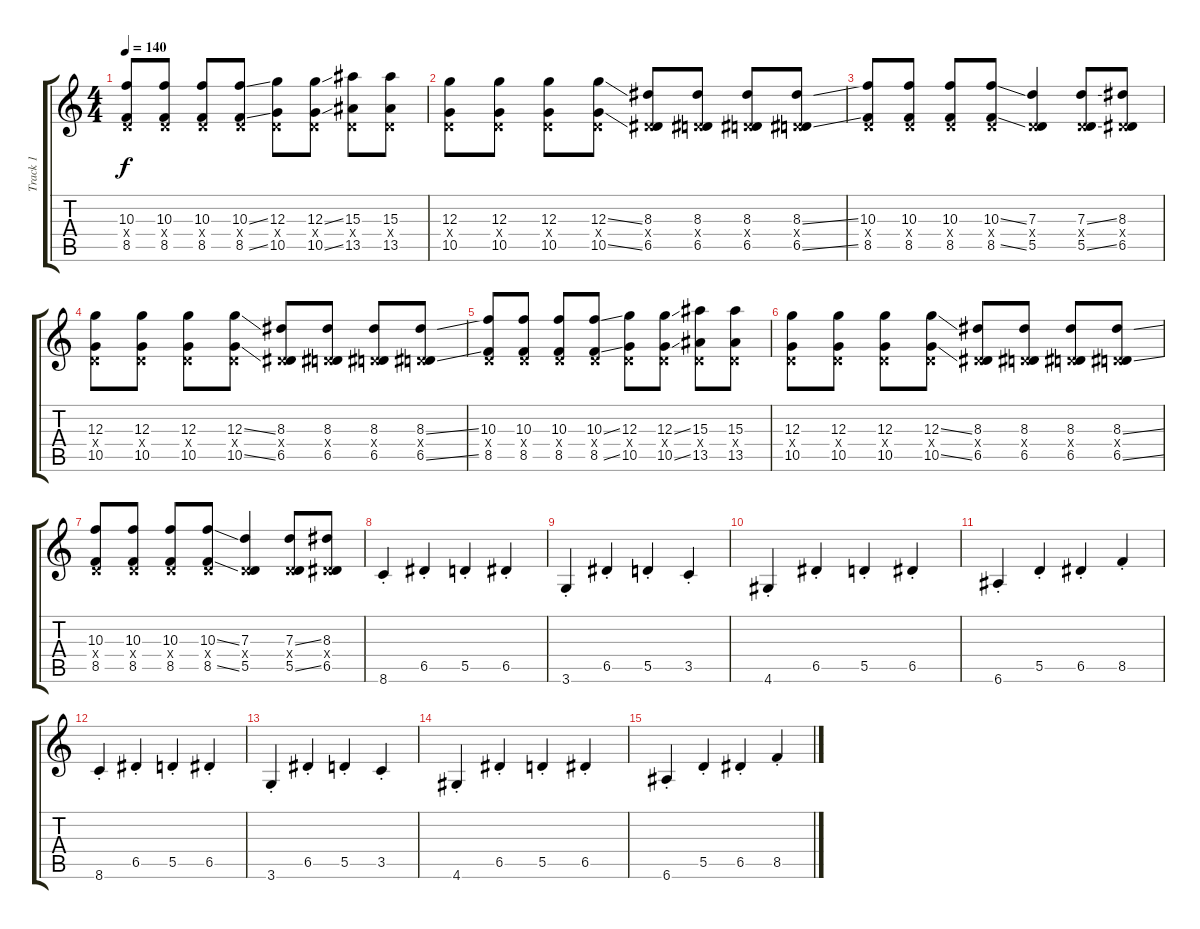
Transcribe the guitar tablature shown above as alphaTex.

\track ("Track 1" "Track 1") {instrument distortionguitar}
\staff {score tabs}
\tuning (E4 B3 G3 D3 A2 E2) {hide}
\ts (4 4)
\tempo 140
\clef g2
\ks c
(10.3 0.4{x} 8.5).8{dy f} (10.3 0.4{x} 8.5).8 (10.3 0.4{x} 8.5).8 (10.3{ss} 0.4{x} 8.5{ss}).8 (12.3 0.4{x} 10.5).8 (12.3{ss} 0.4{x} 10.5{ss}).8 (15.3 0.4{x} 13.5).8 (15.3 0.4{x} 13.5).8 |
(12.3 0.4{x} 10.5).8 (12.3 0.4{x} 10.5).8 (12.3 0.4{x} 10.5).8 (12.3{ss} 0.4{x} 10.5{ss}).8 (8.3 0.4{x} 6.5).8 (8.3 0.4{x} 6.5).8 (8.3 0.4{x} 6.5).8 (8.3{ss} 0.4{x} 6.5{ss}).8 |
(10.3 0.4{x} 8.5).8 (10.3 0.4{x} 8.5).8 (10.3 0.4{x} 8.5).8 (10.3{ss} 0.4{x} 8.5{ss}).8 (7.3 0.4{x} 5.5).4 (7.3{ss} 0.4{x} 5.5{ss}).8 (8.3 0.4{x} 6.5).8 |
(12.3 0.4{x} 10.5).8 (12.3 0.4{x} 10.5).8 (12.3 0.4{x} 10.5).8 (12.3{ss} 0.4{x} 10.5{ss}).8 (8.3 0.4{x} 6.5).8 (8.3 0.4{x} 6.5).8 (8.3 0.4{x} 6.5).8 (8.3{ss} 0.4{x} 6.5{ss}).8 |
(10.3 0.4{x} 8.5).8 (10.3 0.4{x} 8.5).8 (10.3 0.4{x} 8.5).8 (10.3{ss} 0.4{x} 8.5{ss}).8 (12.3 0.4{x} 10.5).8 (12.3{ss} 0.4{x} 10.5{ss}).8 (15.3 0.4{x} 13.5).8 (15.3 0.4{x} 13.5).8 |
(12.3 0.4{x} 10.5).8 (12.3 0.4{x} 10.5).8 (12.3 0.4{x} 10.5).8 (12.3{ss} 0.4{x} 10.5{ss}).8 (8.3 0.4{x} 6.5).8 (8.3 0.4{x} 6.5).8 (8.3 0.4{x} 6.5).8 (8.3{ss} 0.4{x} 6.5{ss}).8 |
(10.3 0.4{x} 8.5).8 (10.3 0.4{x} 8.5).8 (10.3 0.4{x} 8.5).8 (10.3{ss} 0.4{x} 8.5{ss}).8 (7.3 0.4{x} 5.5).4 (7.3{ss} 0.4{x} 5.5{ss}).8 (8.3 0.4{x} 6.5).8 |
8.6{st}.4 6.5{st}.4 5.5{st}.4 6.5{st}.4 |
3.6{st}.4 6.5{st}.4 5.5{st}.4 3.5{st}.4 |
4.6{st}.4 6.5{st}.4 5.5{st}.4 6.5{st}.4 |
6.6{st}.4 5.5{st}.4 6.5{st}.4 8.5{st}.4 |
8.6{st}.4 6.5{st}.4 5.5{st}.4 6.5{st}.4 |
3.6{st}.4 6.5{st}.4 5.5{st}.4 3.5{st}.4 |
4.6{st}.4 6.5{st}.4 5.5{st}.4 6.5{st}.4 |
6.6{st}.4 5.5{st}.4 6.5{st}.4 8.5{st}.4
